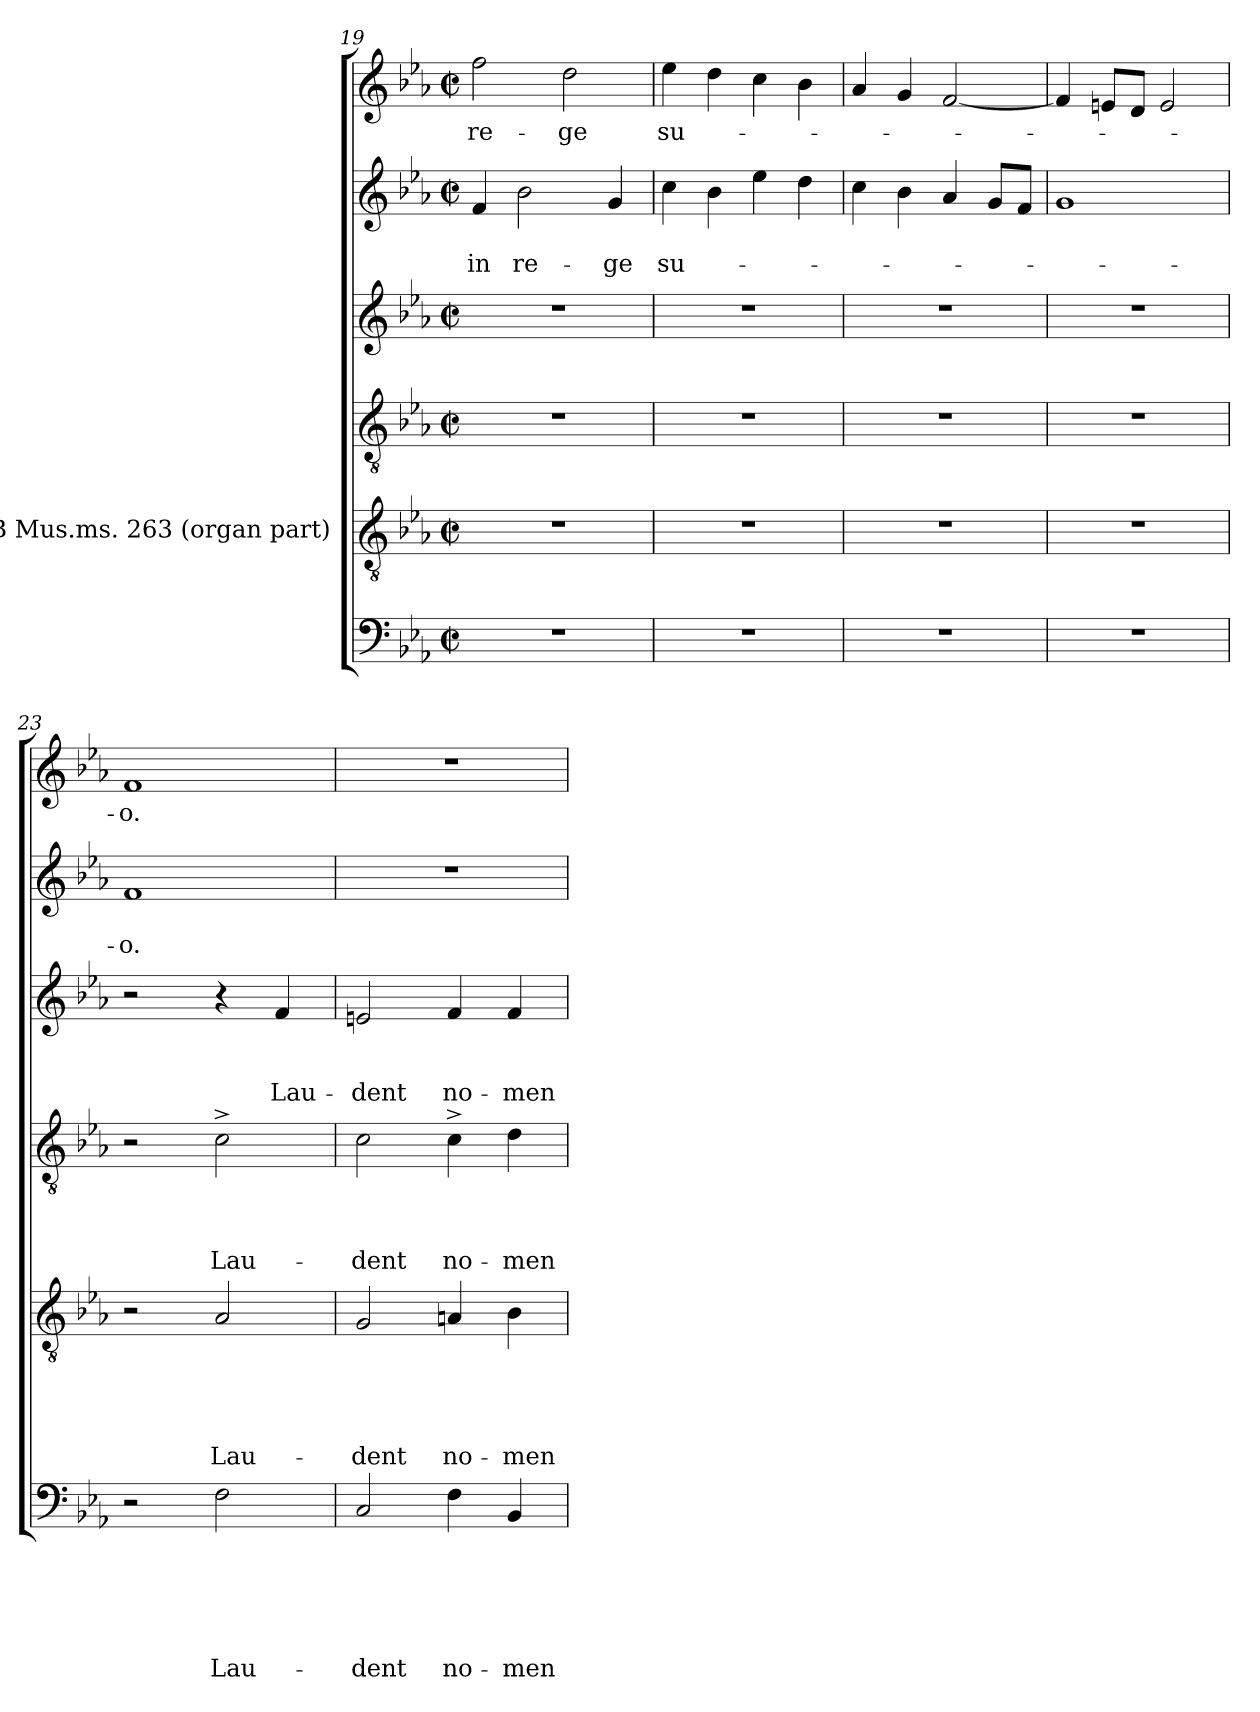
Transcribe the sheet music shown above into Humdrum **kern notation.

**kern	**text	**text	**text	**text	**text	**text	**kern	**text	**text	**text	**text	**text	**kern	**text	**text	**text	**text	**kern	**text	**text	**text	**kern	**text	**text	**kern	**text
*part6	*part6	*part6	*part6	*part6	*part6	*part6	*part5	*part5	*part5	*part5	*part5	*part5	*part4	*part4	*part4	*part4	*part4	*part3	*part3	*part3	*part3	*part2	*part2	*part2	*part1	*part1
*staff6	*staff6	*staff6	*staff6	*staff6	*staff6	*staff6	*staff5	*staff5	*staff5	*staff5	*staff5	*staff5	*staff4	*staff4	*staff4	*staff4	*staff4	*staff3	*staff3	*staff3	*staff3	*staff2	*staff2	*staff2	*staff1	*staff1
*	*	*	*	*	*	*	*I"BSB Mus.ms. 263 (organ part)	*	*	*	*	*	*	*	*	*	*	*	*	*	*	*	*	*	*	*
*clefF4	*	*	*	*	*	*	*clefGv2	*	*	*	*	*	*clefGv2	*	*	*	*	*clefG2	*	*	*	*clefG2	*	*	*clefG2	*
*k[b-e-a-]	*	*	*	*	*	*	*k[b-e-a-]	*	*	*	*	*	*k[b-e-a-]	*	*	*	*	*k[b-e-a-]	*	*	*	*k[b-e-a-]	*	*	*k[b-e-a-]	*
*E-:	*	*	*	*	*	*	*E-:	*	*	*	*	*	*E-:	*	*	*	*	*E-:	*	*	*	*E-:	*	*	*E-:	*
*M2/2	*	*	*	*	*	*	*M2/2	*	*	*	*	*	*M2/2	*	*	*	*	*M2/2	*	*	*	*M2/2	*	*	*M2/2	*
*met(c|)	*	*	*	*	*	*	*met(c|)	*	*	*	*	*	*met(c|)	*	*	*	*	*met(c|)	*	*	*	*met(c|)	*	*	*met(c|)	*
=19	=19	=19	=19	=19	=19	=19	=19	=19	=19	=19	=19	=19	=19	=19	=19	=19	=19	=19	=19	=19	=19	=19	=19	=19	=19	=19
!	!	!	!	!	!	!	!	!	!	!	!	!	!	!	!	!	!	!	!	!	!	!	!	!LO:LY:b	!	!LO:LY:b
1r	.	.	.	.	.	.	1r	.	.	.	.	.	1r	.	.	.	.	1r	.	.	.	4f/	.	in	2ff\	re-
!	!	!	!	!	!	!	!	!	!	!	!	!	!	!	!	!	!	!	!	!	!	!	!	!LO:LY:b	!	!
.	.	.	.	.	.	.	.	.	.	.	.	.	.	.	.	.	.	.	.	.	.	2b-\	.	re-	.	.
!	!	!	!	!	!	!	!	!	!	!	!	!	!	!	!	!	!	!	!	!	!	!	!	!	!	!LO:LY:b
.	.	.	.	.	.	.	.	.	.	.	.	.	.	.	.	.	.	.	.	.	.	.	.	.	2dd\	-ge
!	!	!	!	!	!	!	!	!	!	!	!	!	!	!	!	!	!	!	!	!	!	!	!	!LO:LY:b	!	!
.	.	.	.	.	.	.	.	.	.	.	.	.	.	.	.	.	.	.	.	.	.	4g/	.	-ge	.	.
=20	=20	=20	=20	=20	=20	=20	=20	=20	=20	=20	=20	=20	=20	=20	=20	=20	=20	=20	=20	=20	=20	=20	=20	=20	=20	=20
!	!	!	!	!	!	!	!	!	!	!	!	!	!	!	!	!	!	!	!	!	!	!	!	!LO:LY:b	!	!LO:LY:b
1r	.	.	.	.	.	.	1r	.	.	.	.	.	1r	.	.	.	.	1r	.	.	.	4cc\	.	su-	4ee-\	su-
.	.	.	.	.	.	.	.	.	.	.	.	.	.	.	.	.	.	.	.	.	.	4b-\	.	.	4dd\	.
.	.	.	.	.	.	.	.	.	.	.	.	.	.	.	.	.	.	.	.	.	.	4ee-\	.	.	4cc\	.
.	.	.	.	.	.	.	.	.	.	.	.	.	.	.	.	.	.	.	.	.	.	4dd\	.	.	4b-\	.
!!LO:PB:g=z
=21	=21	=21	=21	=21	=21	=21	=21	=21	=21	=21	=21	=21	=21	=21	=21	=21	=21	=21	=21	=21	=21	=21	=21	=21	=21	=21
1r	.	.	.	.	.	.	1r	.	.	.	.	.	1r	.	.	.	.	1r	.	.	.	4cc\	.	.	4a-/	.
.	.	.	.	.	.	.	.	.	.	.	.	.	.	.	.	.	.	.	.	.	.	4b-\	.	.	4g/	.
.	.	.	.	.	.	.	.	.	.	.	.	.	.	.	.	.	.	.	.	.	.	4a-/	.	.	[<2f/	.
.	.	.	.	.	.	.	.	.	.	.	.	.	.	.	.	.	.	.	.	.	.	8g/L	.	.	.	.
.	.	.	.	.	.	.	.	.	.	.	.	.	.	.	.	.	.	.	.	.	.	8f/J	.	.	.	.
=22	=22	=22	=22	=22	=22	=22	=22	=22	=22	=22	=22	=22	=22	=22	=22	=22	=22	=22	=22	=22	=22	=22	=22	=22	=22	=22
1r	.	.	.	.	.	.	1r	.	.	.	.	.	1r	.	.	.	.	1r	.	.	.	1g	.	.	4f/]	.
.	.	.	.	.	.	.	.	.	.	.	.	.	.	.	.	.	.	.	.	.	.	.	.	.	8en/L	.
.	.	.	.	.	.	.	.	.	.	.	.	.	.	.	.	.	.	.	.	.	.	.	.	.	8d/J	.
.	.	.	.	.	.	.	.	.	.	.	.	.	.	.	.	.	.	.	.	.	.	.	.	.	2e/	.
=23	=23	=23	=23	=23	=23	=23	=23	=23	=23	=23	=23	=23	=23	=23	=23	=23	=23	=23	=23	=23	=23	=23	=23	=23	=23	=23
!	!	!	!	!	!	!	!	!	!	!	!	!	!	!	!	!	!	!	!	!	!	!	!	!LO:LY:b	!	!LO:LY:b
2r	.	.	.	.	.	.	2r	.	.	.	.	.	2r	.	.	.	.	2r	.	.	.	1f	.	-o.	1f	-o.
!	!	!	!	!	!	!LO:LY:b	!	!	!	!	!	!LO:LY:b	!	!	!	!	!LO:LY:b	!	!	!	!	!	!	!	!	!
2F\	.	.	.	.	.	Lau-	2A-/	.	.	.	.	Lau-	2c^>\	.	.	.	Lau-	4r	.	.	.	.	.	.	.	.
!	!	!	!	!	!	!	!	!	!	!	!	!	!	!	!	!	!	!	!	!	!LO:LY:b	!	!	!	!	!
.	.	.	.	.	.	.	.	.	.	.	.	.	.	.	.	.	.	4f/	.	.	Lau-	.	.	.	.	.
=24	=24	=24	=24	=24	=24	=24	=24	=24	=24	=24	=24	=24	=24	=24	=24	=24	=24	=24	=24	=24	=24	=24	=24	=24	=24	=24
!	!	!	!	!	!	!LO:LY:b	!	!	!	!	!	!LO:LY:b	!	!	!	!	!LO:LY:b	!	!	!	!LO:LY:b	!	!	!	!	!
2C/	.	.	.	.	.	-dent	2G/	.	.	.	.	-dent	2c\	.	.	.	-dent	2en/	.	.	-dent	1r	.	.	1r	.
!	!	!	!	!	!	!LO:LY:b	!	!	!	!	!	!LO:LY:b	!	!	!	!	!LO:LY:b	!	!	!	!LO:LY:b	!	!	!	!	!
4F\	.	.	.	.	.	no-	4An/	.	.	.	.	no-	4c^>\	.	.	.	no-	4f/	.	.	no-	.	.	.	.	.
!	!	!	!	!	!	!LO:LY:b	!	!	!	!	!	!LO:LY:b	!	!	!	!	!LO:LY:b	!	!	!	!LO:LY:b	!	!	!	!	!
4BB-/	.	.	.	.	.	-men	4B-\	.	.	.	.	-men	4d\	.	.	.	-men	4f/	.	.	-men	.	.	.	.	.
=	=	=	=	=	=	=	=	=	=	=	=	=	=	=	=	=	=	=	=	=	=	=	=	=	=	=
*-	*-	*-	*-	*-	*-	*-	*-	*-	*-	*-	*-	*-	*-	*-	*-	*-	*-	*-	*-	*-	*-	*-	*-	*-	*-	*-
